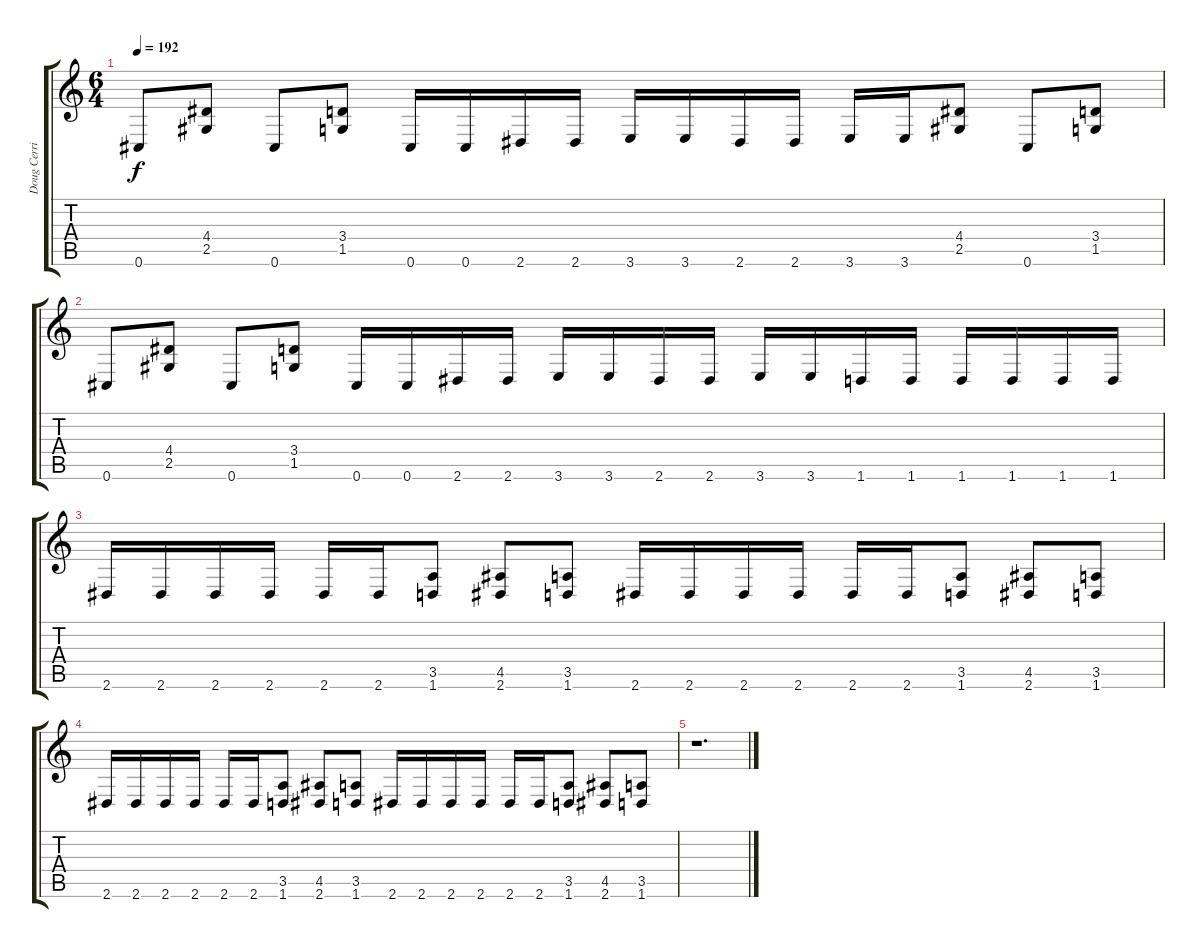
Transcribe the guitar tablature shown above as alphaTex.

\track ("Doug Cerrito" "Doug Cerri") {instrument distortionguitar}
\staff {score tabs}
\tuning (Db4 Ab3 E3 B2 Gb2 Db2) {hide}
\ts (6 4)
\tempo 192
\clef g2
\ks c
0.6.8{dy f} (4.4 2.5).8 0.6.8 (3.4 1.5).8 0.6.16 0.6.16 2.6.16 2.6.16 3.6.16 3.6.16 2.6.16 2.6.16 3.6.16 3.6.16 (4.4 2.5).8 0.6.8 (3.4 1.5).8 |
0.6.8 (4.4 2.5).8 0.6.8 (3.4 1.5).8 0.6.16 0.6.16 2.6.16 2.6.16 3.6.16 3.6.16 2.6.16 2.6.16 3.6.16 3.6.16 1.6.16 1.6.16 1.6.16 1.6.16 1.6.16 1.6.16 |
2.6.16 2.6.16 2.6.16 2.6.16 2.6.16 2.6.16 (3.5 1.6).8 (4.5 2.6).8 (3.5 1.6).8 2.6.16 2.6.16 2.6.16 2.6.16 2.6.16 2.6.16 (3.5 1.6).8 (4.5 2.6).8 (3.5 1.6).8 |
2.6.16 2.6.16 2.6.16 2.6.16 2.6.16 2.6.16 (3.5 1.6).8 (4.5 2.6).8 (3.5 1.6).8 2.6.16 2.6.16 2.6.16 2.6.16 2.6.16 2.6.16 (3.5 1.6).8 (4.5 2.6).8 (3.5 1.6).8 |
r.1{d}
